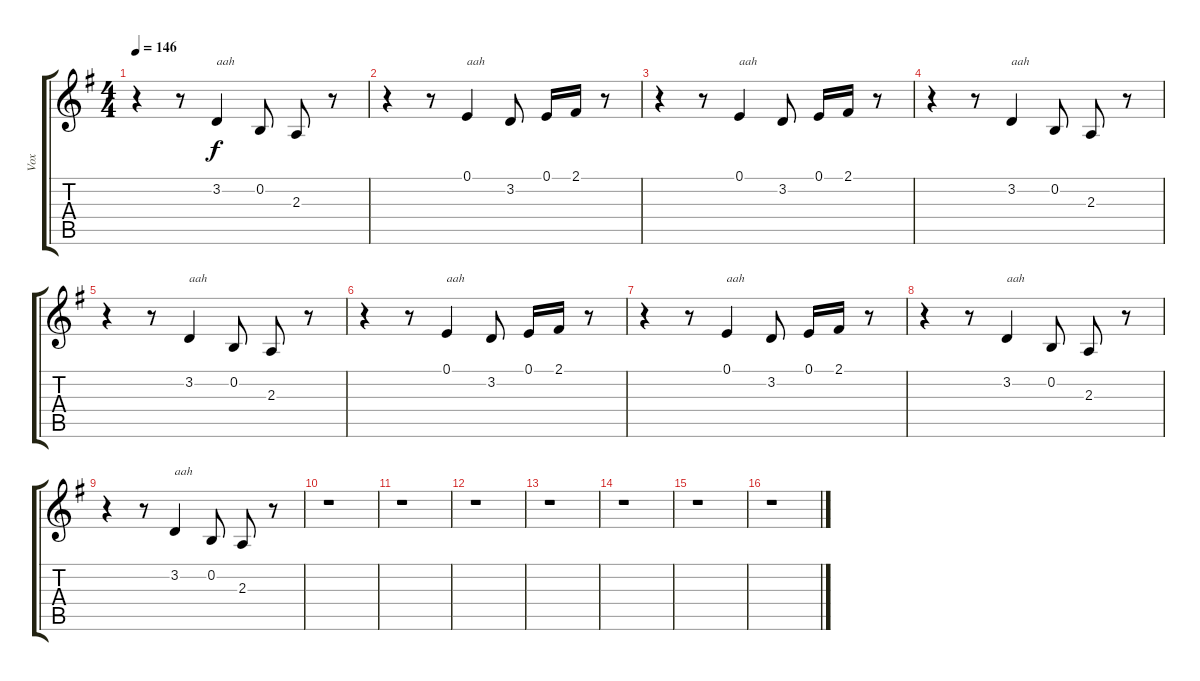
\track ("Vox" "Vox") {mute instrument violin}
\staff {score tabs}
\tuning (E4 B3 G3 D3 A2 E2) {hide}
\ts (4 4)
\tempo 146
\clef g2
\ks g
r.4{dy f} r.8 3.2.4{txt "aah"} 0.2.8 2.3.8 r.8 |
r.4 r.8 0.1.4{txt "aah"} 3.2.8 0.1.16 2.1.16 r.8 |
r.4 r.8 0.1.4{txt "aah"} 3.2.8 0.1.16 2.1.16 r.8 |
r.4 r.8 3.2.4{txt "aah"} 0.2.8 2.3.8 r.8 |
r.4 r.8 3.2.4{txt "aah"} 0.2.8 2.3.8 r.8 |
r.4 r.8 0.1.4{txt "aah"} 3.2.8 0.1.16 2.1.16 r.8 |
r.4 r.8 0.1.4{txt "aah"} 3.2.8 0.1.16 2.1.16 r.8 |
r.4 r.8 3.2.4{txt "aah"} 0.2.8 2.3.8 r.8 |
r.4 r.8 3.2.4{txt "aah"} 0.2.8 2.3.8 r.8 |
r.1 |
r.1 |
r.1 |
r.1 |
r.1 |
r.1 |
r.1
